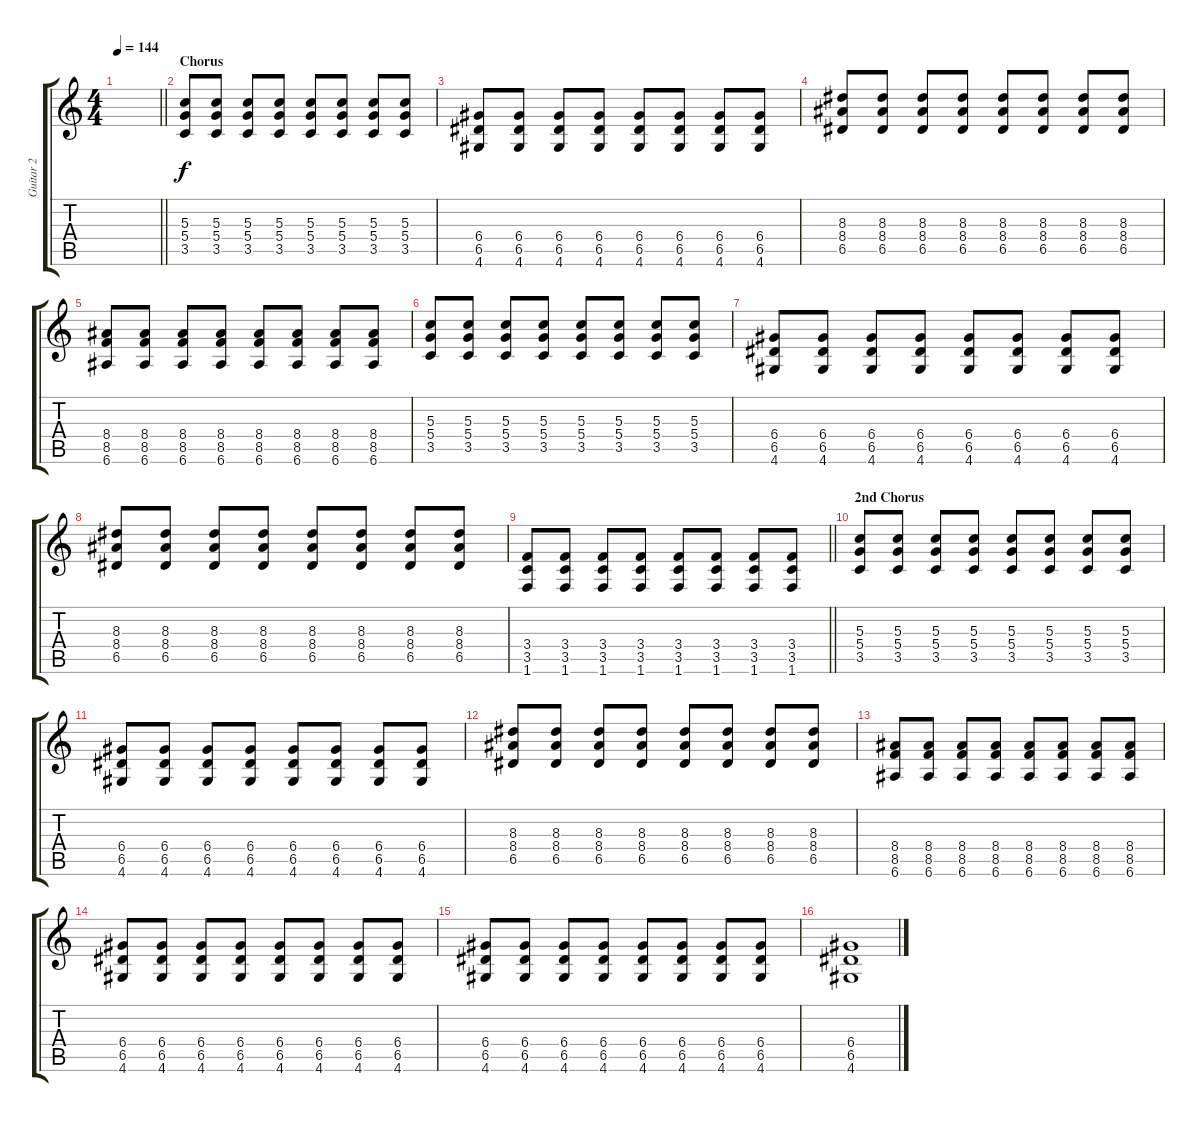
\track ("Guitar 2" "Guitar 2") {instrument distortionguitar}
\staff {score tabs}
\tuning (E4 B3 G3 D3 A2 E2) {hide}
\ts (4 4)
\tempo 144
\clef g2
\barLineRight lightlight
\ks c
|
\section ("" "Chorus")
(5.3 5.4 3.5).8 (5.3 5.4 3.5).8 (5.3 5.4 3.5).8 (5.3 5.4 3.5).8 (5.3 5.4 3.5).8 (5.3 5.4 3.5).8 (5.3 5.4 3.5).8 (5.3 5.4 3.5).8 |
(6.4 6.5 4.6).8 (6.4 6.5 4.6).8 (6.4 6.5 4.6).8 (6.4 6.5 4.6).8 (6.4 6.5 4.6).8 (6.4 6.5 4.6).8 (6.4 6.5 4.6).8 (6.4 6.5 4.6).8 |
(8.3 8.4 6.5).8 (8.3 8.4 6.5).8 (8.3 8.4 6.5).8 (8.3 8.4 6.5).8 (8.3 8.4 6.5).8 (8.3 8.4 6.5).8 (8.3 8.4 6.5).8 (8.3 8.4 6.5).8 |
(8.4 8.5 6.6).8 (8.4 8.5 6.6).8 (8.4 8.5 6.6).8 (8.4 8.5 6.6).8 (8.4 8.5 6.6).8 (8.4 8.5 6.6).8 (8.4 8.5 6.6).8 (8.4 8.5 6.6).8 |
(5.3 5.4 3.5).8 (5.3 5.4 3.5).8 (5.3 5.4 3.5).8 (5.3 5.4 3.5).8 (5.3 5.4 3.5).8 (5.3 5.4 3.5).8 (5.3 5.4 3.5).8 (5.3 5.4 3.5).8 |
(6.4 6.5 4.6).8 (6.4 6.5 4.6).8 (6.4 6.5 4.6).8 (6.4 6.5 4.6).8 (6.4 6.5 4.6).8 (6.4 6.5 4.6).8 (6.4 6.5 4.6).8 (6.4 6.5 4.6).8 |
(8.3 8.4 6.5).8 (8.3 8.4 6.5).8 (8.3 8.4 6.5).8 (8.3 8.4 6.5).8 (8.3 8.4 6.5).8 (8.3 8.4 6.5).8 (8.3 8.4 6.5).8 (8.3 8.4 6.5).8 |
\barLineRight lightlight
(3.4 3.5 1.6).8 (3.4 3.5 1.6).8 (3.4 3.5 1.6).8 (3.4 3.5 1.6).8 (3.4 3.5 1.6).8 (3.4 3.5 1.6).8 (3.4 3.5 1.6).8 (3.4 3.5 1.6).8 |
\section ("" "2nd Chorus")
(5.3 5.4 3.5).8 (5.3 5.4 3.5).8 (5.3 5.4 3.5).8 (5.3 5.4 3.5).8 (5.3 5.4 3.5).8 (5.3 5.4 3.5).8 (5.3 5.4 3.5).8 (5.3 5.4 3.5).8 |
(6.4 6.5 4.6).8 (6.4 6.5 4.6).8 (6.4 6.5 4.6).8 (6.4 6.5 4.6).8 (6.4 6.5 4.6).8 (6.4 6.5 4.6).8 (6.4 6.5 4.6).8 (6.4 6.5 4.6).8 |
(8.3 8.4 6.5).8 (8.3 8.4 6.5).8 (8.3 8.4 6.5).8 (8.3 8.4 6.5).8 (8.3 8.4 6.5).8 (8.3 8.4 6.5).8 (8.3 8.4 6.5).8 (8.3 8.4 6.5).8 |
(8.4 8.5 6.6).8 (8.4 8.5 6.6).8 (8.4 8.5 6.6).8 (8.4 8.5 6.6).8 (8.4 8.5 6.6).8 (8.4 8.5 6.6).8 (8.4 8.5 6.6).8 (8.4 8.5 6.6).8 |
(6.4 6.5 4.6).8 (6.4 6.5 4.6).8 (6.4 6.5 4.6).8 (6.4 6.5 4.6).8 (6.4 6.5 4.6).8 (6.4 6.5 4.6).8 (6.4 6.5 4.6).8 (6.4 6.5 4.6).8 |
(6.4 6.5 4.6).8 (6.4 6.5 4.6).8 (6.4 6.5 4.6).8 (6.4 6.5 4.6).8 (6.4 6.5 4.6).8 (6.4 6.5 4.6).8 (6.4 6.5 4.6).8 (6.4 6.5 4.6).8 |
(6.4 6.5 4.6).1
